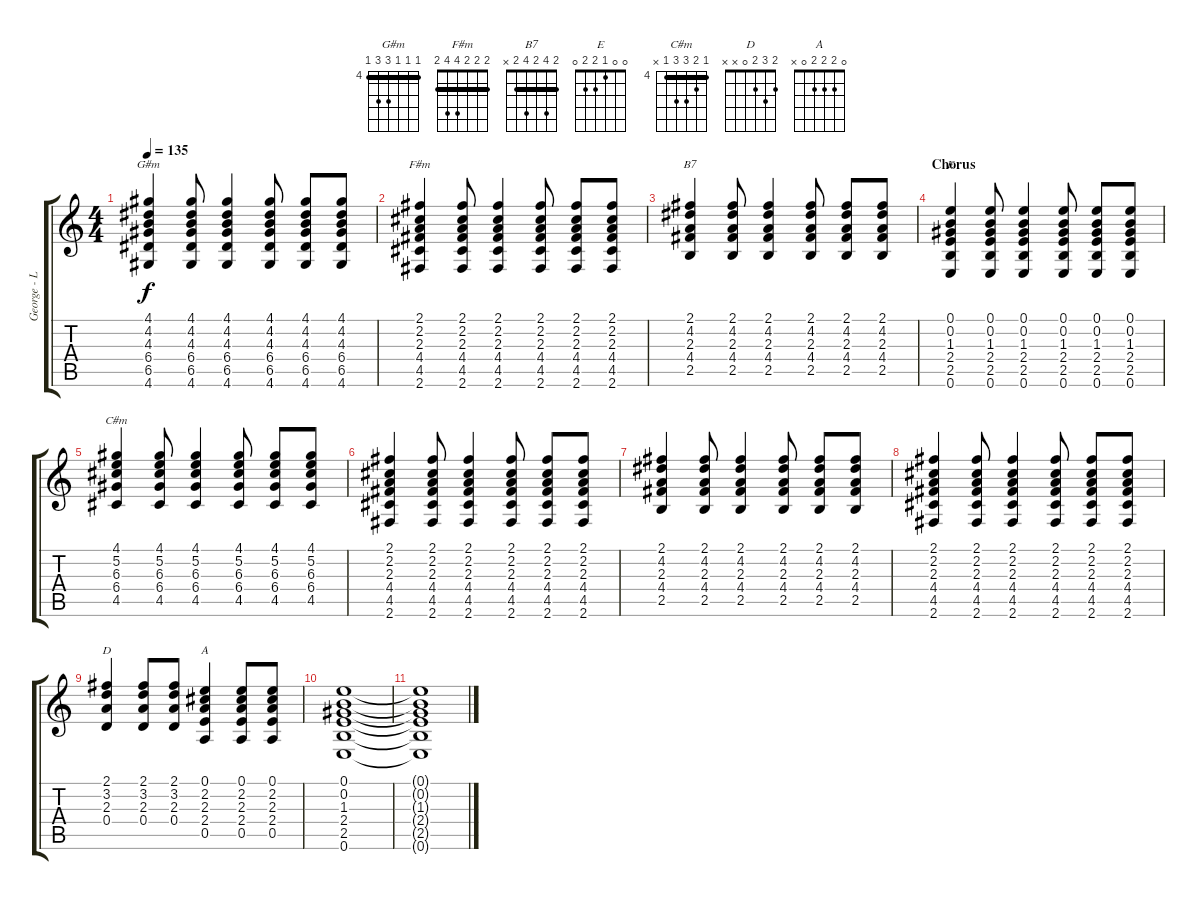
\track ("George - Lead Guitar" "George - L") {instrument electricguitarclean}
\staff {score tabs}
\tuning (E4 B3 G3 D3 A2 E2) {hide}
\chord ("G#m" 4 4 4 6 6 4) {firstfret 4 barre 4}
\chord ("F#m" 2 2 2 4 4 2) {barre 2}
\chord ("B7" 2 4 2 4 2 x) {barre 2}
\chord ("E" 0 0 1 2 2 0)
\chord ("C#m" 4 5 6 6 4 x) {firstfret 4 barre 4}
\chord ("D" 2 3 2 0 x x)
\chord ("A" 0 2 2 2 0 x)
\ts (4 4)
\tempo 135
\clef g2
\ks c
(4.1 4.2 4.3 6.4 6.5 4.6).4{ch "G#m" dy f} (4.1 4.2 4.3 6.4 6.5 4.6).8 (4.1 4.2 4.3 6.4 6.5 4.6).4 (4.1 4.2 4.3 6.4 6.5 4.6).8 (4.1 4.2 4.3 6.4 6.5 4.6).8 (4.1 4.2 4.3 6.4 6.5 4.6).8 |
(2.1 2.2 2.3 4.4 4.5 2.6).4{ch "F#m"} (2.1 2.2 2.3 4.4 4.5 2.6).8 (2.1 2.2 2.3 4.4 4.5 2.6).4 (2.1 2.2 2.3 4.4 4.5 2.6).8 (2.1 2.2 2.3 4.4 4.5 2.6).8 (2.1 2.2 2.3 4.4 4.5 2.6).8 |
(2.1 4.2 2.3 4.4 2.5).4{ch "B7"} (2.1 4.2 2.3 4.4 2.5).8 (2.1 4.2 2.3 4.4 2.5).4 (2.1 4.2 2.3 4.4 2.5).8 (2.1 4.2 2.3 4.4 2.5).8 (2.1 4.2 2.3 4.4 2.5).8 |
\section ("" "Chorus")
(0.1 0.2 1.3 2.4 2.5 0.6).4{ch "E"} (0.1 0.2 1.3 2.4 2.5 0.6).8 (0.1 0.2 1.3 2.4 2.5 0.6).4 (0.1 0.2 1.3 2.4 2.5 0.6).8 (0.1 0.2 1.3 2.4 2.5 0.6).8 (0.1 0.2 1.3 2.4 2.5 0.6).8 |
(4.1 5.2 6.3 6.4 4.5).4{ch "C#m"} (4.1 5.2 6.3 6.4 4.5).8 (4.1 5.2 6.3 6.4 4.5).4 (4.1 5.2 6.3 6.4 4.5).8 (4.1 5.2 6.3 6.4 4.5).8 (4.1 5.2 6.3 6.4 4.5).8 |
(2.1 2.2 2.3 4.4 4.5 2.6).4 (2.1 2.2 2.3 4.4 4.5 2.6).8 (2.1 2.2 2.3 4.4 4.5 2.6).4 (2.1 2.2 2.3 4.4 4.5 2.6).8 (2.1 2.2 2.3 4.4 4.5 2.6).8 (2.1 2.2 2.3 4.4 4.5 2.6).8 |
(2.1 4.2 2.3 4.4 2.5).4 (2.1 4.2 2.3 4.4 2.5).8 (2.1 4.2 2.3 4.4 2.5).4 (2.1 4.2 2.3 4.4 2.5).8 (2.1 4.2 2.3 4.4 2.5).8 (2.1 4.2 2.3 4.4 2.5).8 |
(2.1 2.2 2.3 4.4 4.5 2.6).4 (2.1 2.2 2.3 4.4 4.5 2.6).8 (2.1 2.2 2.3 4.4 4.5 2.6).4 (2.1 2.2 2.3 4.4 4.5 2.6).8 (2.1 2.2 2.3 4.4 4.5 2.6).8 (2.1 2.2 2.3 4.4 4.5 2.6).8 |
(2.1 3.2 2.3 0.4).4{ch "D"} (2.1 3.2 2.3 0.4).8 (2.1 3.2 2.3 0.4).8 (0.1 2.2 2.3 2.4 0.5).4{ch "A"} (0.1 2.2 2.3 2.4 0.5).8 (0.1 2.2 2.3 2.4 0.5).8 |
(0.1 0.2 1.3 2.4 2.5 0.6).1 |
(0.1{t} 0.2{t} 1.3{t} 2.4{t} 2.5{t} 0.6{t}).1
